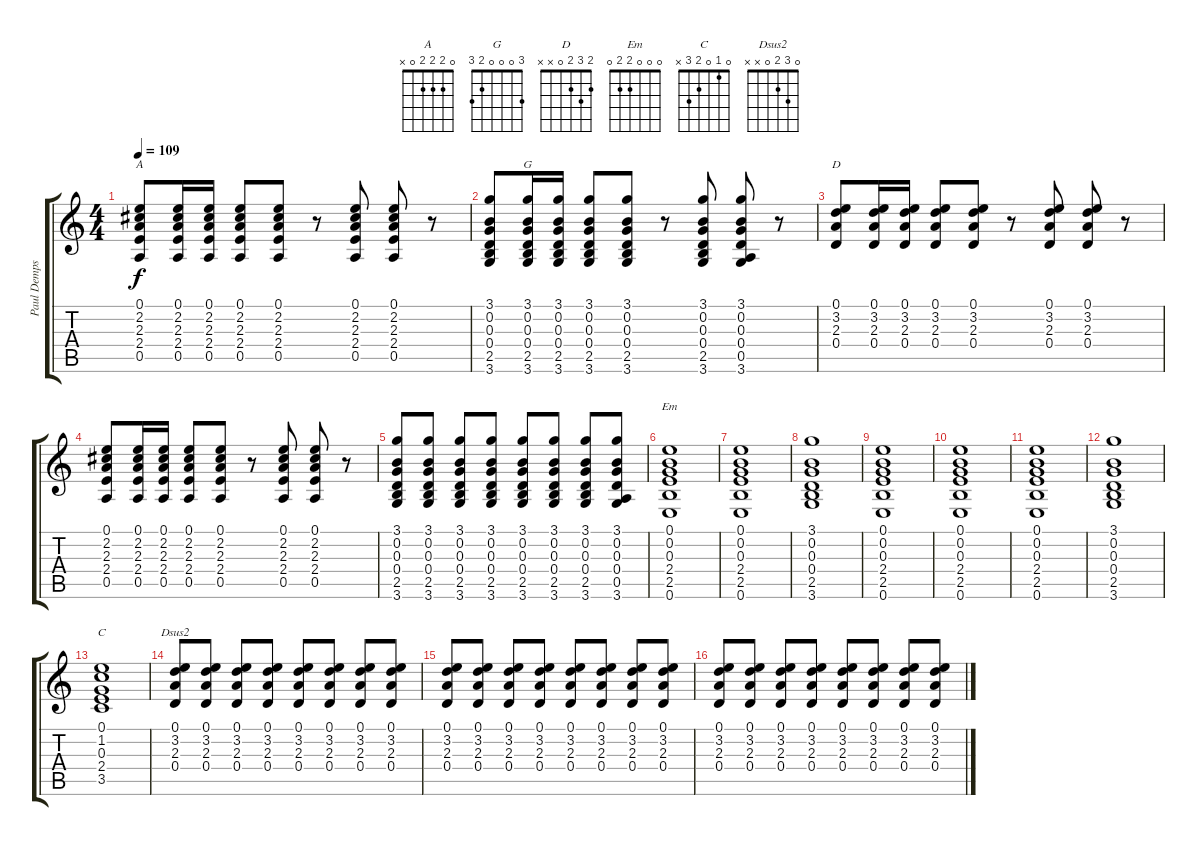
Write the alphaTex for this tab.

\track ("Paul Dempsy" "Paul Demps") {instrument acousticguitarsteel}
\staff {score tabs}
\tuning (E4 B3 G3 D3 A2 E2) {hide}
\chord ("A" 0 2 2 2 0 x)
\chord ("G" 3 0 0 0 2 3)
\chord ("D" 2 3 2 0 x x)
\chord ("Em" 0 0 0 2 2 0)
\chord ("C" 0 1 0 2 3 x)
\chord ("Dsus2" 0 3 2 0 x x)
\ts (4 4)
\tempo 109
\clef g2
\ks c
(0.1 2.2 2.3 2.4 0.5).8{ch "A" dy f} (0.1 2.2 2.3 2.4 0.5).16 (0.1 2.2 2.3 2.4 0.5).16 (0.1 2.2 2.3 2.4 0.5).8 (0.1 2.2 2.3 2.4 0.5).8 r.8 (0.1 2.2 2.3 2.4 0.5).8 (0.1 2.2 2.3 2.4 0.5).8 r.8 |
(3.1 0.2 0.3 0.4 2.5 3.6).8 (3.1 0.2 0.3 0.4 2.5 3.6).16{ch "G"} (3.1 0.2 0.3 0.4 2.5 3.6).16 (3.1 0.2 0.3 0.4 2.5 3.6).8 (3.1 0.2 0.3 0.4 2.5 3.6).8 r.8 (3.1 0.2 0.3 0.4 2.5 3.6).8 (3.1 0.2 0.3 0.4 0.5 3.6).8 r.8 |
(0.1 3.2 2.3 0.4).8{ch "D"} (0.1 3.2 2.3 0.4).16 (0.1 3.2 2.3 0.4).16 (0.1 3.2 2.3 0.4).8 (0.1 3.2 2.3 0.4).8 r.8 (0.1 3.2 2.3 0.4).8 (0.1 3.2 2.3 0.4).8 r.8 |
(0.1 2.2 2.3 2.4 0.5).8 (0.1 2.2 2.3 2.4 0.5).16 (0.1 2.2 2.3 2.4 0.5).16 (0.1 2.2 2.3 2.4 0.5).8 (0.1 2.2 2.3 2.4 0.5).8 r.8 (0.1 2.2 2.3 2.4 0.5).8 (0.1 2.2 2.3 2.4 0.5).8 r.8 |
(3.1 0.2 0.3 0.4 2.5 3.6).8 (3.1 0.2 0.3 0.4 2.5 3.6).8 (3.1 0.2 0.3 0.4 2.5 3.6).8 (3.1 0.2 0.3 0.4 2.5 3.6).8 (3.1 0.2 0.3 0.4 2.5 3.6).8 (3.1 0.2 0.3 0.4 2.5 3.6).8 (3.1 0.2 0.3 0.4 2.5 3.6).8 (3.1 0.2 0.3 0.4 0.5 3.6).8 |
(0.1 0.2 0.3 2.4 2.5 0.6).1{ch "Em"} |
(0.1 0.2 0.3 2.4 2.5 0.6).1 |
(3.1 0.2 0.3 0.4 2.5 3.6).1 |
(0.1 0.2 0.3 2.4 2.5 0.6).1 |
(0.1 0.2 0.3 2.4 2.5 0.6).1 |
(0.1 0.2 0.3 2.4 2.5 0.6).1 |
(3.1 0.2 0.3 0.4 2.5 3.6).1 |
(0.1 1.2 0.3 2.4 3.5).1{ch "C"} |
(0.1 3.2 2.3 0.4).8{ch "Dsus2"} (0.1 3.2 2.3 0.4).8 (0.1 3.2 2.3 0.4).8 (0.1 3.2 2.3 0.4).8 (0.1 3.2 2.3 0.4).8 (0.1 3.2 2.3 0.4).8 (0.1 3.2 2.3 0.4).8 (0.1 3.2 2.3 0.4).8 |
(0.1 3.2 2.3 0.4).8 (0.1 3.2 2.3 0.4).8 (0.1 3.2 2.3 0.4).8 (0.1 3.2 2.3 0.4).8 (0.1 3.2 2.3 0.4).8 (0.1 3.2 2.3 0.4).8 (0.1 3.2 2.3 0.4).8 (0.1 3.2 2.3 0.4).8 |
(0.1 3.2 2.3 0.4).8 (0.1 3.2 2.3 0.4).8 (0.1 3.2 2.3 0.4).8 (0.1 3.2 2.3 0.4).8 (0.1 3.2 2.3 0.4).8 (0.1 3.2 2.3 0.4).8 (0.1 3.2 2.3 0.4).8 (0.1 3.2 2.3 0.4).8
